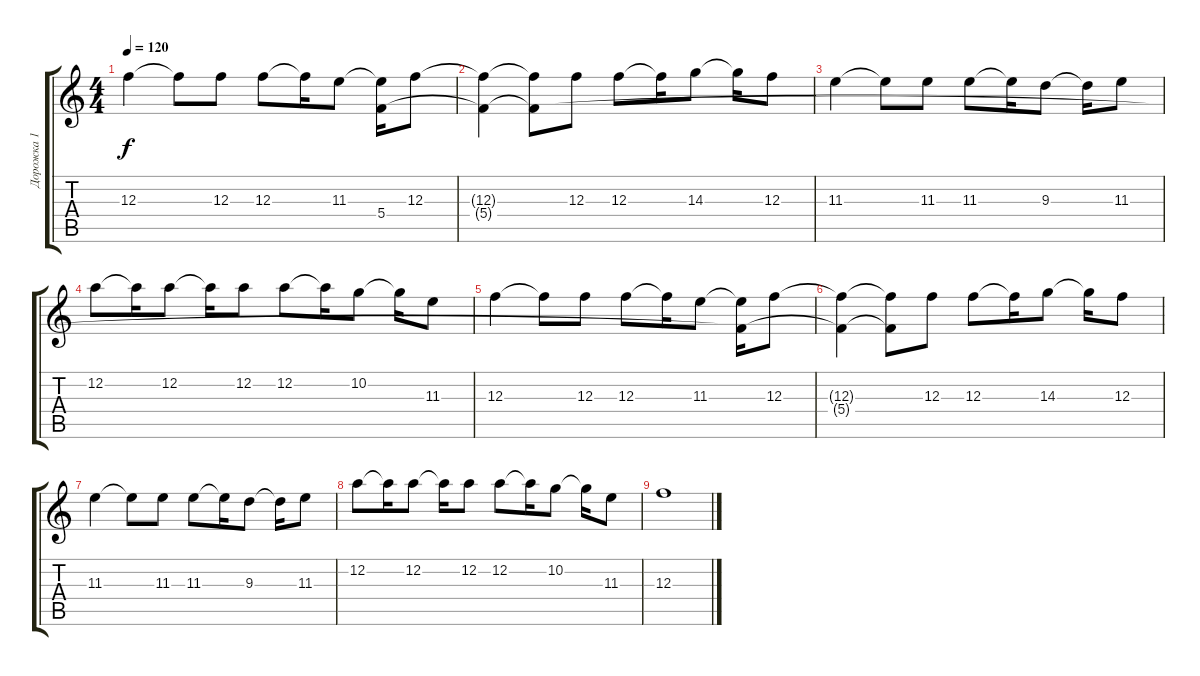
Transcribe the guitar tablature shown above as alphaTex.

\track ("Дорожка 1" "Дорожка 1") {instrument overdrivenguitar}
\staff {score tabs}
\tuning (D4 A3 F3 C3 G2 D2) {hide}
\ts (4 4)
\tempo 120
\clef g2
\ks c
12.3.4{dy f} 12.3{t}.8 12.3.8 12.3.8 12.3{t}.16 11.3.8 (11.3{t} 5.4).16 12.3.8 |
(12.3{t} 5.4{t}).4 (12.3{t} 5.4{t}).8 12.3.8 12.3.8 12.3{t}.16 14.3.8 14.3{t}.16 12.3.8 |
11.3.4 11.3{t}.8 11.3.8 11.3.8 11.3{t}.16 9.3.8 9.3{t}.16 11.3.8 |
12.2.8 12.2{t}.16 12.2.8 12.2{t}.16 12.2.8 12.2.8 12.2{t}.16 10.2.8 10.2{t}.16 11.3.8 |
12.3.4 12.3{t}.8 12.3.8 12.3.8 12.3{t}.16 11.3.8 (11.3{t} 5.4{t}).16 12.3.8 |
(12.3{t} 5.4{t}).4 (12.3{t} 5.4{t}).8 12.3.8 12.3.8 12.3{t}.16 14.3.8 14.3{t}.16 12.3.8 |
11.3.4 11.3{t}.8 11.3.8 11.3.8 11.3{t}.16 9.3.8 9.3{t}.16 11.3.8 |
12.2.8 12.2{t}.16 12.2.8 12.2{t}.16 12.2.8 12.2.8 12.2{t}.16 10.2.8 10.2{t}.16 11.3.8 |
12.3.1
